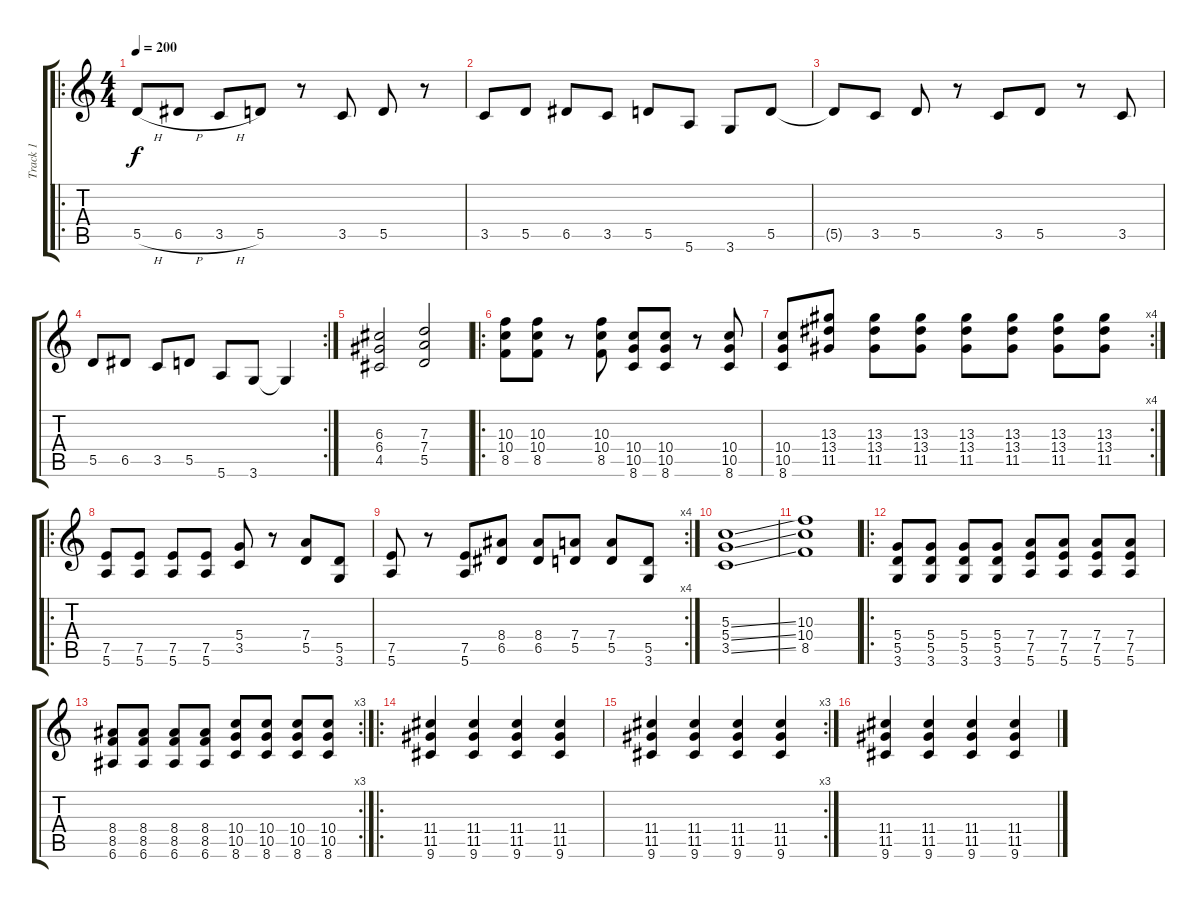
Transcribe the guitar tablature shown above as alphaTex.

\track ("Track 1" "Track 1") {instrument distortionguitar}
\staff {score tabs}
\tuning (E4 B3 G3 D3 A2 E2) {hide}
\ro
\ts (4 4)
\tempo 200
\clef g2
\ks c
5.5{h}.8{dy f instrument distortionguitar} 6.5{h}.8 3.5{h}.8 5.5.8 r.8 3.5.8 5.5.8 r.8 |
3.5.8 5.5.8 6.5.8 3.5.8 5.5.8 5.6.8 3.6.8 5.5.8 |
5.5{t}.8 3.5.8 5.5.8 r.8 3.5.8 5.5.8 r.8 3.5.8 |
\rc 2
5.5.8 6.5.8 3.5.8 5.5.8 5.6.8 3.6.8 3.6{t}.4 |
(6.3 6.4 4.5).2 (7.3 7.4 5.5).2 |
\ro
(10.3 10.4 8.5).8 (10.3 10.4 8.5).8 r.8 (10.3 10.4 8.5).8 (10.4 10.5 8.6).8 (10.4 10.5 8.6).8 r.8 (10.4 10.5 8.6).8 |
\rc 4
(10.4 10.5 8.6).8 (13.3 13.4 11.5).8 (13.3 13.4 11.5).8 (13.3 13.4 11.5).8 (13.3 13.4 11.5).8 (13.3 13.4 11.5).8 (13.3 13.4 11.5).8 (13.3 13.4 11.5).8 |
\ro
(7.5 5.6).8 (7.5 5.6).8 (7.5 5.6).8 (7.5 5.6).8 (5.4 3.5).8 r.8 (7.4 5.5).8 (5.5 3.6).8 |
\rc 4
(7.5 5.6).8 r.8 (7.5 5.6).8 (8.4 6.5).8 (8.4 6.5).8 (7.4 5.5).8 (7.4 5.5).8 (5.5 3.6).8 |
(5.3{ss} 5.4{ss} 3.5{ss}).1 |
(10.3 10.4 8.5).1 |
\ro
(5.4 5.5 3.6).8 (5.4 5.5 3.6).8 (5.4 5.5 3.6).8 (5.4 5.5 3.6).8 (7.4 7.5 5.6).8 (7.4 7.5 5.6).8 (7.4 7.5 5.6).8 (7.4 7.5 5.6).8 |
\rc 3
(8.4 8.5 6.6).8 (8.4 8.5 6.6).8 (8.4 8.5 6.6).8 (8.4 8.5 6.6).8 (10.4 10.5 8.6).8 (10.4 10.5 8.6).8 (10.4 10.5 8.6).8 (10.4 10.5 8.6).8 |
\ro
(11.4 11.5 9.6).4 (11.4 11.5 9.6).4 (11.4 11.5 9.6).4 (11.4 11.5 9.6).4 |
\rc 3
(11.4 11.5 9.6).4 (11.4 11.5 9.6).4 (11.4 11.5 9.6).4 (11.4 11.5 9.6).4 |
(11.4 11.5 9.6).4 (11.4 11.5 9.6).4 (11.4 11.5 9.6).4 (11.4 11.5 9.6).4
